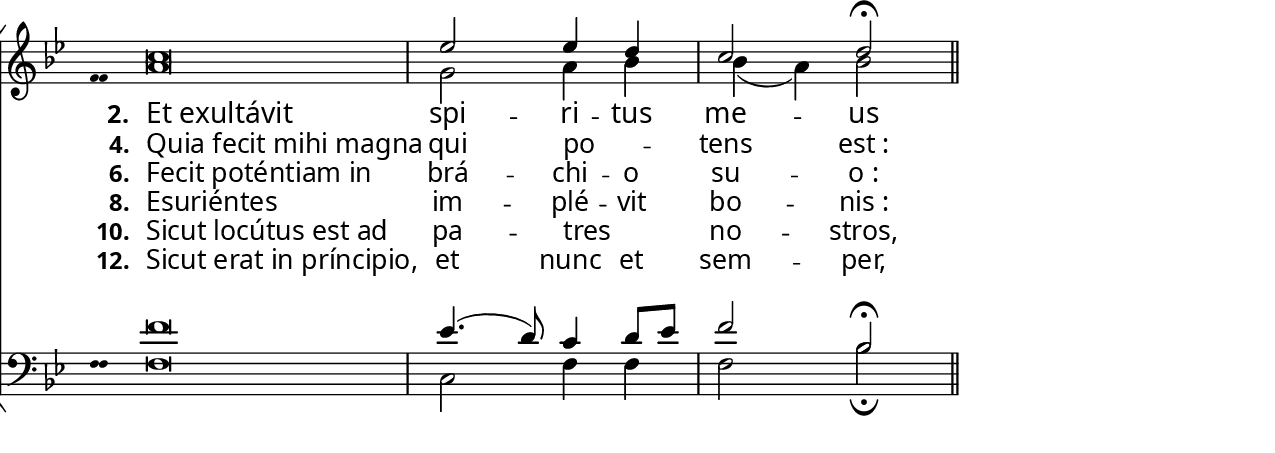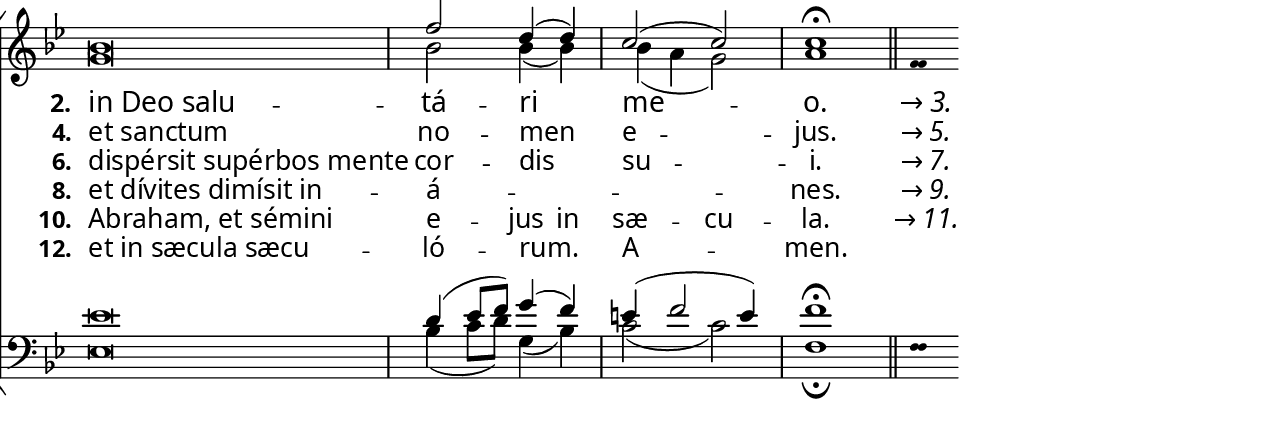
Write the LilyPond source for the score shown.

\version "2.18.2"

\header {
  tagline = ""
  composer = "Ciro Grassi (1868-1952)"
}
\include "lilypond-book-preamble.ly"

#(set-default-paper-size "letter")

stemOn = {
  \revert Staff.Stem #'transparent
  \revert Staff.Flag #'transparent
  \revert Voice.Stem #'length
}

stemOff = {
  \override Staff.Stem #'transparent = ##t
  \override Staff.Flag #'transparent = ##t
  \override Voice.Stem #'length = #0
}

\layout {
}

global = {
  \key bes \major
  \time 4/4
}

sopMusic = \relative c'' {
  \cadenzaOn
  \relative c' { \stemOff \new CueVoice { f4 } \stemOn }
  c\breve \bar "|" \cadenzaOff
  ees2 ees4 d |
  c2 d\fermata | \cadenzaOn \bar "||" \break
  bes\breve \bar "|" \cadenzaOff
  f'2 d4( d4) |
  c2( c) |
  c1\fermata \bar "||"
  \relative c' { \stemOff \new CueVoice { f4 } }
}
sopWords = \lyricmode {

}

altoMusic = \relative c'' {
  \cadenzaOn
  \relative c' { \stemOff \new CueVoice { f4 } \stemOn }
  a\breve \bar "|" \cadenzaOff
  g2 a4 bes4 |
  bes( a) bes2 | \cadenzaOn \bar "||"
  g\breve \bar "|" \cadenzaOff
  bes2 bes4( bes) |
  bes4( a g2) |
  a1 \bar "||"
  \relative c' { \stemOff \new CueVoice { f4 } }
}

tenorMusic = \relative c'' {
  \cadenzaOn
  \relative c { \stemOff \new CueVoice { f4 } \stemOn }
  f,\breve \bar "|" \cadenzaOff
  ees4.( d8) c4 d8[ ees] |
  f2 bes,\fermata | \cadenzaOn \bar "||"
  ees\breve \bar "|" \cadenzaOff
  d4( ees8 f) g4( f) |
  e4( f2 e4) |
  f1\fermata  \bar "||"
  \relative c { \stemOff \new CueVoice { f4 } }
}

tenorAsBassMusic = \relative c'' {
  \cadenzaOn
  \relative c' { \stemOff \new CueVoice { f4 } \stemOn }
  f,\breve \bar "|" \cadenzaOff
  ees4.( d8) c4 d8[ ees] |
  f2 bes,\fermata | \cadenzaOn \bar "||"
  ees\breve \bar "|" \cadenzaOff
  d4( ees8 f) g4( f) |
  e4( f2 e4) |
  f1\fermata  \bar "||"
  \relative c' { \stemOff \new CueVoice { f4 } }
}

bassMusic = \relative c' {
  \cadenzaOn
  \relative c { \stemOff \new CueVoice { f4 } \stemOn }
  f,\breve \bar "|" \cadenzaOff
  c2 f4 f |
  f2 bes\fermata | \cadenzaOn \bar "||"
  ees,\breve \bar "|" \cadenzaOff
  bes'4( c8 d) g,4( bes) |
  c2( c2) |
  f,1\fermata  \bar "||"
  \relative c { \stemOff \new CueVoice { f4 } }
}

hiddenMusic = \relative c'' {
\hideNotes
  \cadenzaOn
  r4
  r\breve \bar "|" \cadenzaOff
  r1 |
  r1 | \cadenzaOn \bar "||"
  r\breve \bar "|" \cadenzaOff
  r1 |
  r1 |
  r1 \bar "||"
  f4
\unHideNotes
}

hiddenWords = \lyricmode {
  \markup\italic"→ 3."
}
hiddenWordsII = \lyricmode {
  \markup\italic"→ 5."
}
hiddenWordsIII = \lyricmode {
  \markup\italic"→ 7."
}
hiddenWordsIV = \lyricmode {
  \markup\italic"→ 9."
}
hiddenWordsV = \lyricmode {
  \markup\italic"→ 11."
}

altoWords = \lyricmode {
%  \override StanzaNumber #'font-name = #"Garamond Premier Pro"
%  \override LyricText #'font-name = #"Garamond Premier Pro"
  \set fontSize = #0.5
  \set stanza = #"2. "
  %\set vocalName = "2. "
  %\set shortVocalName = "2. "
  \once \override LyricText #'self-alignment-X = #LEFT
  Et_exultávit |
%  \once \override LyricText #'self-alignment-X = #CENTER
  spi -- ri -- tus | me -- us |
  \once \override LyricText #'self-alignment-X = #LEFT
  \set stanza = #"2. "
  in_Deo_salu -- |
%  \once \override LyricText #'self-alignment-X = #CENTER
  tá -- ri | me -- | o.
}
altoWordsII = \lyricmode {
%  \override StanzaNumber #'font-name = #"Garamond Premier Pro"
%  \override LyricText #'font-name = #"Garamond Premier Pro"
  \set stanza = #"4. "
  \once \override LyricText #'self-alignment-X = #LEFT
  Quia_fecit_mihi_magna |
  \once \override LyricText #'self-alignment-X = #CENTER
  qui po -- _ | tens est_: |
  \once \override LyricText #'self-alignment-X = #LEFT
  \set stanza = #"4. "
  et_sanctum |
  \once \override LyricText #'self-alignment-X = #CENTER
  no -- men | e -- | jus.
}
altoWordsIII = \lyricmode {
%  \override StanzaNumber #'font-name = #"Garamond Premier Pro"
%  \override LyricText #'font-name = #"Garamond Premier Pro"
  \set stanza = #"6. "
  \once \override LyricText #'self-alignment-X = #LEFT
  Fecit_poténtiam_in |
  \once \override LyricText #'self-alignment-X = #CENTER
  brá -- chi -- o | su -- o_: |
  \once \override LyricText #'self-alignment-X = #LEFT
  \set stanza = #"6. "
  dispérsit_supérbos_mente |
  \once \override LyricText #'self-alignment-X = #CENTER
  cor -- dis | su -- | i.
}
altoWordsIV = \lyricmode {
%  \override StanzaNumber #'font-name = #"Garamond Premier Pro"
%  \override LyricText #'font-name = #"Garamond Premier Pro"
  \set stanza = #"8. "
  \once \override LyricText #'self-alignment-X = #LEFT
  Esuriéntes |
  \once \override LyricText #'self-alignment-X = #CENTER
  im -- plé -- vit | bo -- nis_: |
  \once \override LyricText #'self-alignment-X = #LEFT
  \set stanza = #"8. "
  et_dívites_dimísit_in -- |
  \once \override LyricText #'self-alignment-X = #CENTER
  á -- _ | _ | nes.
}
altoWordsV = \lyricmode {
%  \override StanzaNumber #'font-name = #"Garamond Premier Pro"
%  \override LyricText #'font-name = #"Garamond Premier Pro"
  \set stanza = #"10. "
  \once \override LyricText #'self-alignment-X = #LEFT
  Sicut_locútus_est_ad |
  \once \override LyricText #'self-alignment-X = #CENTER
  pa -- tres _ | no -- stros, |
  \once \override LyricText #'self-alignment-X = #LEFT
  \set stanza = #"10. "
  Abraham,_et_sémini |
  \once \override LyricText #'self-alignment-X = #CENTER
  \set ignoreMelismata = ##t
  e -- jus in | sæ -- cu -- | la.
  \unset ignoreMelismata
}
altoWordsVI = \lyricmode {
%  \override StanzaNumber #'font-name = #"Garamond Premier Pro"
%  \override LyricText #'font-name = #"Garamond Premier Pro"
  \set stanza = #"12. "
  \once \override LyricText #'self-alignment-X = #LEFT
  Sicut_erat_in_príncipio, |
  \once \override LyricText #'self-alignment-X = #CENTER
  et nunc et | sem -- per, |
  \once \override LyricText #'self-alignment-X = #LEFT
  \set stanza = #"12. "
  et_in_sæcula_sæcu -- |
  \once \override LyricText #'self-alignment-X = #CENTER
  ló -- rum. | A -- | men.
}


\paper {
  %myStaffSize = #19
  myStaffSize = #24
  indent = 0\mm
  %line-width = 7.5\in
  line-width = 8.5\in - 144\pt
  %ragged-right = ##t
  force-assignment = #""
  line-width = #(- line-width (* mm  3.000000))
  #(define fonts
   (make-pango-font-tree "Garamond Premier Pro"
                         "Garamond Premier Pro"
                         "Garamond Premier Pro"
                          (/ myStaffSize 23)))
}

\score {
  \new ChoirStaff <<
    %\new Lyrics = "sopranos"
    \new Staff = "women" <<
      \new Voice = "sopranos"{
        \voiceOne
        << \global \sopMusic >>
      }
      \new Voice = "altos" {
        \voiceTwo
        << \global \altoMusic >>
      }
    >>
    
    \new Lyrics = "altos"
    \new Lyrics = "altosII"
    \new Lyrics = "altosIII"
    \new Lyrics = "altosIV"
    \new Lyrics = "altosV"
    \new Lyrics = "altosVI"
    
    \new Staff = "men" <<
      \clef bass
      \new Voice = "tenor" {
        \voiceOne
        << \global \tenorMusic >>
      }
      \new Voice = "bass" {
        \voiceTwo
        << \global \bassMusic >>
      }
	    \new Voice = "hidden"{
		    \voiceThree
		    << \global \hiddenMusic >>
	    }
    >>
    \context Lyrics = "altos" \lyricsto "sopranos" \altoWords
	\context Lyrics = "altos" \lyricsto "hidden" \hiddenWords
    \context Lyrics = "altosII" \lyricsto "sopranos" \altoWordsII
	\context Lyrics = "altosII" \lyricsto "hidden" \hiddenWordsII
    \context Lyrics = "altosIII" \lyricsto "sopranos" \altoWordsIII
	\context Lyrics = "altosIII" \lyricsto "hidden" \hiddenWordsIII
    \context Lyrics = "altosIV" \lyricsto "sopranos" \altoWordsIV
	\context Lyrics = "altosIV" \lyricsto "hidden" \hiddenWordsIV
    \context Lyrics = "altosV" \lyricsto "sopranos" \altoWordsV
	\context Lyrics = "altosV" \lyricsto "hidden" \hiddenWordsV
    \context Lyrics = "altosVI" \lyricsto "sopranos" \altoWordsVI
  >>
  \layout {
    \context {
      \Staff
      \remove "Time_signature_engraver"
    }
  }
}

